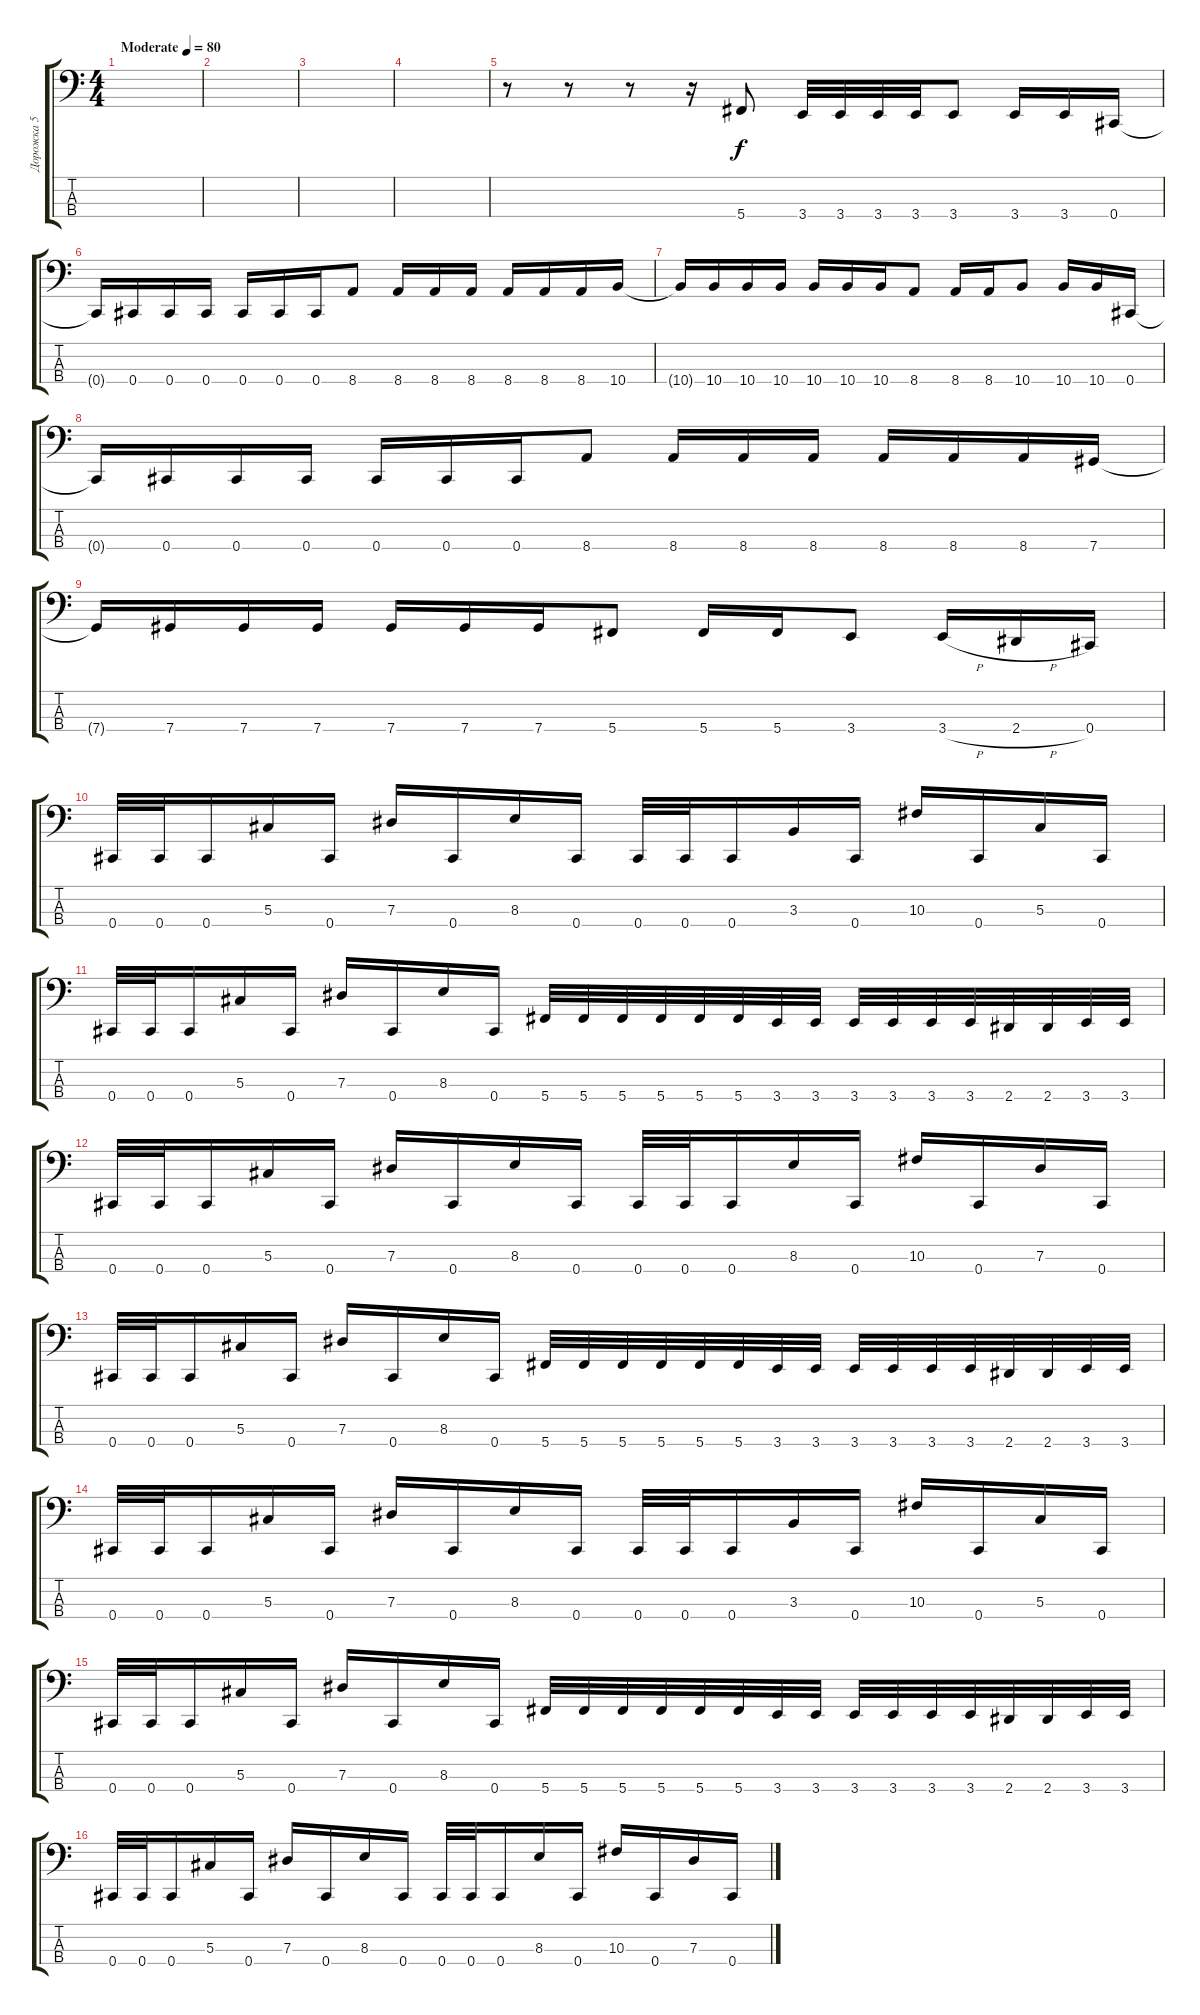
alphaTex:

\track ("Дорожка 5" "Дорожка 5") {instrument electricbassfinger}
\staff {score tabs}
\tuning (Gb2 Db2 Ab1 Db1) {hide}
\ts (4 4)
\tempo (80 "Moderate")
\clef f4
\ks c
|
|
|
|
r.8 r.8 r.8 r.16 5.4.8 3.4.32 3.4.32 3.4.32 3.4.32 3.4.8 3.4.16 3.4.16 0.4.16 |
0.4{t}.16 0.4.16 0.4.16 0.4.16 0.4.16 0.4.16 0.4.16 8.4.8 8.4.16 8.4.16 8.4.16 8.4.16 8.4.16 8.4.16 10.4.16 |
10.4{t}.16 10.4.16 10.4.16 10.4.16 10.4.16 10.4.16 10.4.16 8.4.8 8.4.16 8.4.16 10.4.8 10.4.16 10.4.16 0.4.16 |
0.4{t}.16 0.4.16 0.4.16 0.4.16 0.4.16 0.4.16 0.4.16 8.4.8 8.4.16 8.4.16 8.4.16 8.4.16 8.4.16 8.4.16 7.4.16 |
7.4{t}.16 7.4.16 7.4.16 7.4.16 7.4.16 7.4.16 7.4.16 5.4.8 5.4.16 5.4.16 3.4.8 3.4{h}.16 2.4{h}.16 0.4.16 |
0.4.32 0.4.32 0.4.16 5.3.16 0.4.16 7.3.16 0.4.16 8.3.16 0.4.16 0.4.32 0.4.32 0.4.16 3.3.16 0.4.16 10.3.16 0.4.16 5.3.16 0.4.16 |
0.4.32 0.4.32 0.4.16 5.3.16 0.4.16 7.3.16 0.4.16 8.3.16 0.4.16 5.4.32 5.4.32 5.4.32 5.4.32 5.4.32 5.4.32 3.4.32 3.4.32 3.4.32 3.4.32 3.4.32 3.4.32 2.4.32 2.4.32 3.4.32 3.4.32 |
0.4.32 0.4.32 0.4.16 5.3.16 0.4.16 7.3.16 0.4.16 8.3.16 0.4.16 0.4.32 0.4.32 0.4.16 8.3.16 0.4.16 10.3.16 0.4.16 7.3.16 0.4.16 |
0.4.32 0.4.32 0.4.16 5.3.16 0.4.16 7.3.16 0.4.16 8.3.16 0.4.16 5.4.32 5.4.32 5.4.32 5.4.32 5.4.32 5.4.32 3.4.32 3.4.32 3.4.32 3.4.32 3.4.32 3.4.32 2.4.32 2.4.32 3.4.32 3.4.32 |
0.4.32 0.4.32 0.4.16 5.3.16 0.4.16 7.3.16 0.4.16 8.3.16 0.4.16 0.4.32 0.4.32 0.4.16 3.3.16 0.4.16 10.3.16 0.4.16 5.3.16 0.4.16 |
0.4.32 0.4.32 0.4.16 5.3.16 0.4.16 7.3.16 0.4.16 8.3.16 0.4.16 5.4.32 5.4.32 5.4.32 5.4.32 5.4.32 5.4.32 3.4.32 3.4.32 3.4.32 3.4.32 3.4.32 3.4.32 2.4.32 2.4.32 3.4.32 3.4.32 |
0.4.32 0.4.32 0.4.16 5.3.16 0.4.16 7.3.16 0.4.16 8.3.16 0.4.16 0.4.32 0.4.32 0.4.16 8.3.16 0.4.16 10.3.16 0.4.16 7.3.16 0.4.16
